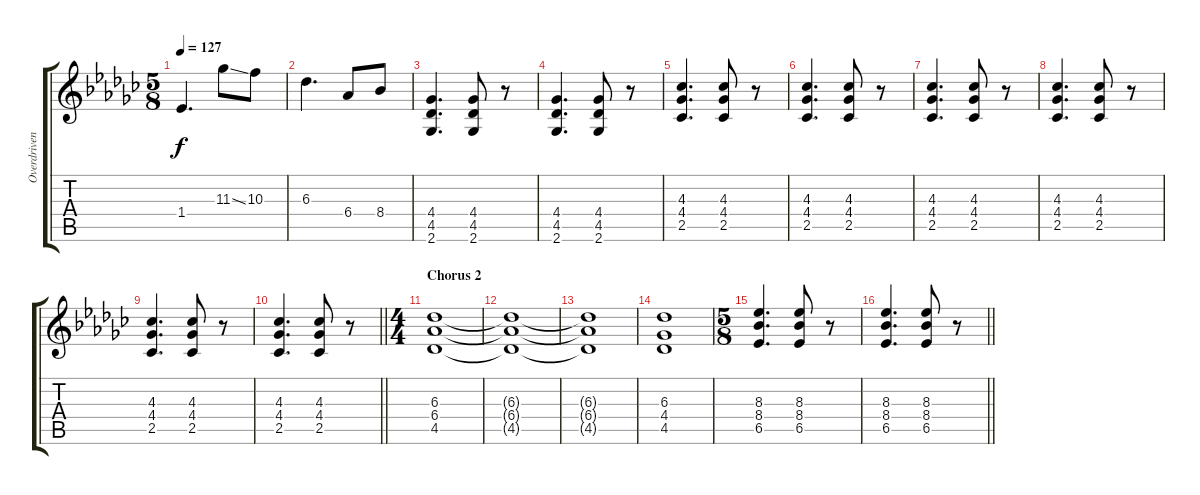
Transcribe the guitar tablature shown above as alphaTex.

\track ("Overdriven Guitar" "Overdriven") {instrument overdrivenguitar}
\staff {score tabs}
\tuning (E4 B3 G3 D3 A2 E2) {hide}
\ts (5 8)
\tempo 127
\clef g2
\ks ebminor
1.4.4{d dy f} 11.3{ss}.8 10.3.8 |
6.3.4{d} 6.4.8 8.4.8 |
(4.4 4.5 2.6).4{d} (4.4 4.5 2.6).8 r.8 |
(4.4 4.5 2.6).4{d} (4.4 4.5 2.6).8 r.8 |
(4.3 4.4 2.5).4{d} (4.3 4.4 2.5).8 r.8 |
(4.3 4.4 2.5).4{d} (4.3 4.4 2.5).8 r.8 |
(4.3 4.4 2.5).4{d} (4.3 4.4 2.5).8 r.8 |
(4.3 4.4 2.5).4{d} (4.3 4.4 2.5).8 r.8 |
(4.3 4.4 2.5).4{d} (4.3 4.4 2.5).8 r.8 |
\barLineRight lightlight
(4.3 4.4 2.5).4{d} (4.3 4.4 2.5).8 r.8 |
\ts (4 4)
\section ("" "Chorus 2")
(6.3 6.4 4.5).1 |
(6.3{t} 6.4{t} 4.5{t}).1 |
(6.3{t} 6.4{t} 4.5{t}).1 |
(6.3 4.4 4.5).1 |
\ts (5 8)
(8.3 8.4 6.5).4{d} (8.3 8.4 6.5).8 r.8 |
\barLineRight lightlight
(8.3 8.4 6.5).4{d} (8.3 8.4 6.5).8 r.8
